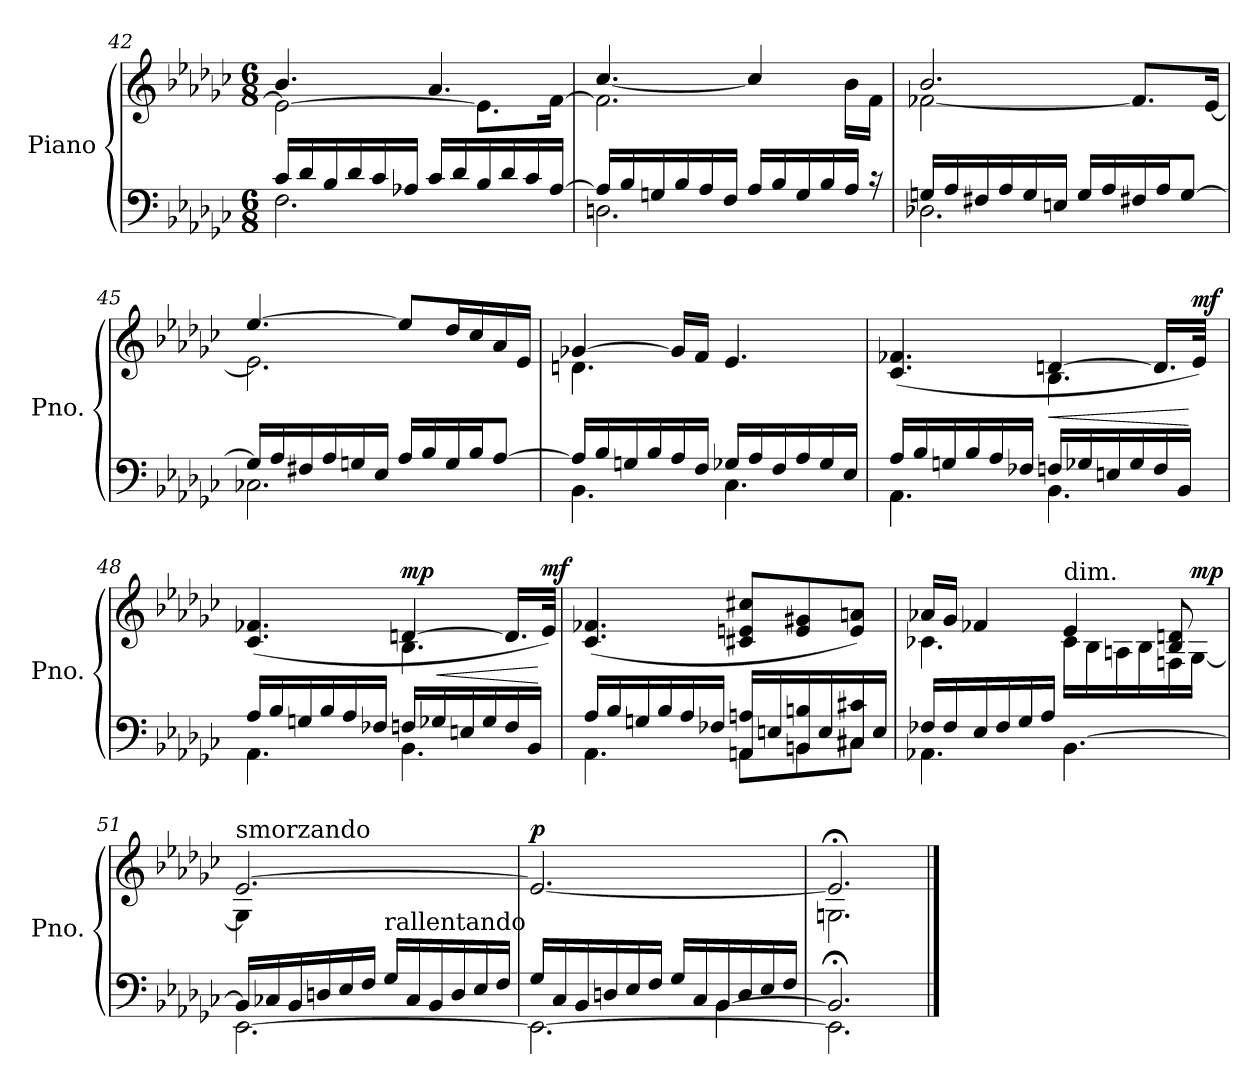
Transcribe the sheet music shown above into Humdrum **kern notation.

**kern	**kern	**dynam
*part1	*part1	*part1
*staff2	*staff1	*staff1/2
*I"Piano	*	*
*I'Pno.	*	*
*clefF4	*clefG2	*
*k[b-e-a-d-g-c-]	*k[b-e-a-d-g-c-]	*
*G-:	*G-:	*
*M6/8	*M6/8	*
=42	=42	=42
*^	*^	*
16c-/LL	2.F\	2e-\_	4.b-/	.
16d-/	.	.	.	.
16B-/	.	.	.	.
16d-/	.	.	.	.
16c-/	.	.	.	.
16A-X/JJ	.	.	.	.
16c-/LL	.	.	4.a-/	.
16d-/	.	.	.	.
16B-/	.	8.e-\L]	.	.
16d-/	.	.	.	.
16c-/	.	.	.	.
[16A-/JJ	.	[16f\Jk	.	.
!!LO:LB:g=z	!!
=43	=43	=43	=43	=43
16A-/LL]	2.Dn\	2.f\]	[4.cc-/	.
16B-/	.	.	.	.
16Gn/	.	.	.	.
16B-/	.	.	.	.
16A-/	.	.	.	.
16F/JJ	.	.	.	.
16A-/LL	.	.	4cc-/]	.
16B-/	.	.	.	.
16G/	.	.	.	.
16B-/	.	.	.	.
16A-/JJ	.	.	16b-\LL	.
16r	.	.	16f\JJ	.
=44	=44	=44	=44	=44
16Gn/LL	2.D-X\	2.b-/	[2f-X\	.
16A-/	.	.	.	.
16F#X/	.	.	.	.
16A-/	.	.	.	.
16G/	.	.	.	.
16En/JJ	.	.	.	.
16G/LL	.	.	.	.
16A-/	.	.	.	.
16F#X/	.	.	8.f-/L]	.
16A-/J	.	.	.	.
[8G/J	.	.	.	.
.	.	.	[16e-/Jk	.
!!LO:LB:g=z	!!
=45	=45	=45	=45	=45
16G/LL]	2.C-X\	[4.ee-/	2.e-\]	.
16A-/	.	.	.	.
16F#X/	.	.	.	.
16A-/	.	.	.	.
16Gn/	.	.	.	.
16E-/JJ	.	.	.	.
16A-/LL	.	8ee-/L]	.	.
16B-/	.	.	.	.
16G/	.	16dd-/L	.	.
16B-/J	.	16cc-/	.	.
[8A-/J	.	16a-/	.	.
.	.	16e-/JJ	.	.
=46	=46	=46	=46	=46
16A-/LL]	4.BB-\	[4g-X/	4.dn\	.
16B-/	.	.	.	.
16Gn/	.	.	.	.
16B-/	.	.	.	.
16A-/	.	16g-/LL]	.	.
16F/JJ	.	16f/JJ	.	.
16G-X/LL	4.C-\	4.e-/	4.ryy	.
16A-/	.	.	.	.
16F/	.	.	.	.
16A-/	.	.	.	.
16G-/	.	.	.	.
16E-/JJ	.	.	.	.
!!LO:LB:g=z	!!
=47	=47	=47	=47	=47
16A-/LL	4.AA-\	(4.c-/ 4.f-X/	4.ryy	.
16B-/	.	.	.	.
16Gn/	.	.	.	.
16B-/	.	.	.	.
16A-/	.	.	.	.
16F-X/JJ	.	.	.	.
!	!	!	!	!LO:HP:b
16Fn/LL	4.BB-\	[4dn/	4.B-\	<
16G-X/	.	.	.	.
16En/	.	.	.	.
16G-/	.	.	.	.
16F/	.	16.d/LL]	.	.
16BB-/JJ	.	.	.	.
!	!	!	!	!LO:DY:n=1:a
.	.	32e-/JJk)	.	[ mf
=48	=48	=48	=48	=48
16A-/LL	4.AA-\	(4.c-/ 4.f-X/	4.ryy	.
16B-/	.	.	.	.
16Gn/	.	.	.	.
16B-/	.	.	.	.
16A-/	.	.	.	.
16F-X/JJ	.	.	.	.
!	!	!	!	!LO:HP:b
!	!	!	!	!LO:DY:n=1:a
16Fn/LL	4.BB-\	[4dn/	4.B-\	< mp
16G-X/	.	.	.	.
16En/	.	.	.	.
16G-/	.	.	.	.
16F/	.	16.d/LL]	.	.
16BB-/JJ	.	.	.	.
!	!	!	!	!LO:DY:n=2:a
.	.	32e-/JJk)	.	[ mf
*	*	*v	*v	*
!!LO:LB:g=z
=49	=49	=49	=49
16A-/LL	4.AA-\	(4.c-/ 4.f-X/	.
16B-/	.	.	.
16Gn/	.	.	.
16B-/	.	.	.
16A-/	.	.	.
16F-X/JJ	.	.	.
16AAn/ 16An/LL	8AA\L	8c#X/ 8en/ 8cc#X/L	.
16En/	.	.	.
16BBn/ 16Bn/	8BB\	8e/ 8g#X/	.
16E/	.	.	.
16C#X/ 16c#X/	8C#\J	8e/ 8an/J)	.
16E/JJ	.	.	.
=50	=50	=50	=50
*	*	*^	*
16F-X/LL	4.AA-X\	16a-X/LL	4.c-X\	.
16F-/	.	16g-/JJ	.	.
16E-/	.	4f-X/	.	.
16F-/	.	.	.	.
16G-/	.	.	.	.
16A-/JJ	.	.	.	.
!	!	!LO:TX:a:t=dim.	!	!
8ryy	[4.BB-\	4e-/	16c-\LL	.
.	.	.	16B-\	.
4ryy	.	.	16An\	.
.	.	.	16B-\	.
.	.	8B-/ 8dn/	16Fn\	.
!	!	!	!	!LO:DY:a
.	.	.	[16G-\JJ	mp
!!LO:PB:g=z	!!
=51	=51	=51	=51	=51
!	!	!LO:TX:a:t=smorzando	!	!
[2.EE-\	16BB-/LL]	[2.e-/	4G-\]	.
.	16C-X/	.	.	.
.	16BB-/	.	.	.
.	16Dn/	.	.	.
.	16E-/	.	2ryy	.
.	16F/JJ	.	.	.
!	!LO:TX:a:t=rallentando	!	!	!
.	16G-/LL	.	.	.
.	16C-/	.	.	.
.	16BB-/	.	.	.
.	16D/	.	.	.
.	16E-/	.	.	.
.	16F/JJ	.	.	.
*	*	*v	*v	*
=52	=52	=52	=52
*	*^	*	*
!	!	!	!	!LO:DY:a
2.EE-\_	16G-/LL	2ryy	2.e-/_	p
.	16C-/	.	.	.
.	16BB-/	.	.	.
.	16Dn/	.	.	.
.	16E-/	.	.	.
.	16F/JJ	.	.	.
.	16G-/LL	.	.	.
.	(16C-/	.	.	.
.	16BB-/	[4BB-\	.	.
.	16D/	.	.	.
.	16E-/	.	.	.
.	16F/JJ	.	.	.
*	*v	*v	*	*
=53	=53	=53	=53
*	*	*^	*
2.EE-;\]	2.BB-/]	2.e-;</]	2.Gn\)	.
*v	*v	*	*	*
*	*v	*v	*
==	==	==
*-	*-	*-
